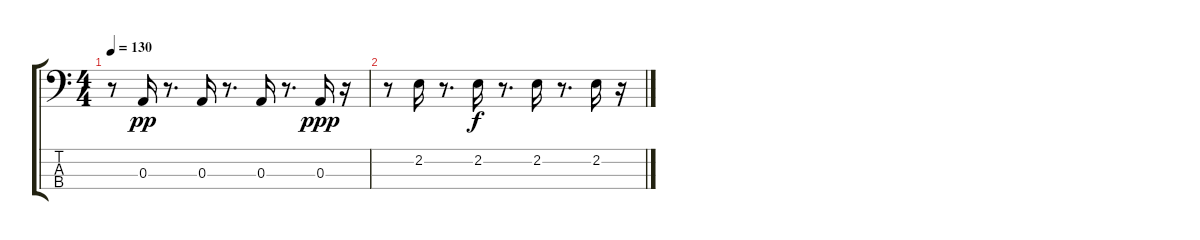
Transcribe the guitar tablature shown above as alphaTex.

\track "" {instrument synthbass2}
\staff {score tabs}
\tuning (G2 D2 A1 E1) {hide}
\ts (4 4)
\tempo 130
\clef f4
\ks c
r.8{dy p} 0.3.16{dy pp} r.8{d} 0.3.16 r.8{d} 0.3.16 r.8{d} 0.3.16{dy ppp} r.16 |
r.8 2.2.16 r.8{d} 2.2.16{dy f} r.8{d} 2.2.16 r.8{d} 2.2.16 r.16
